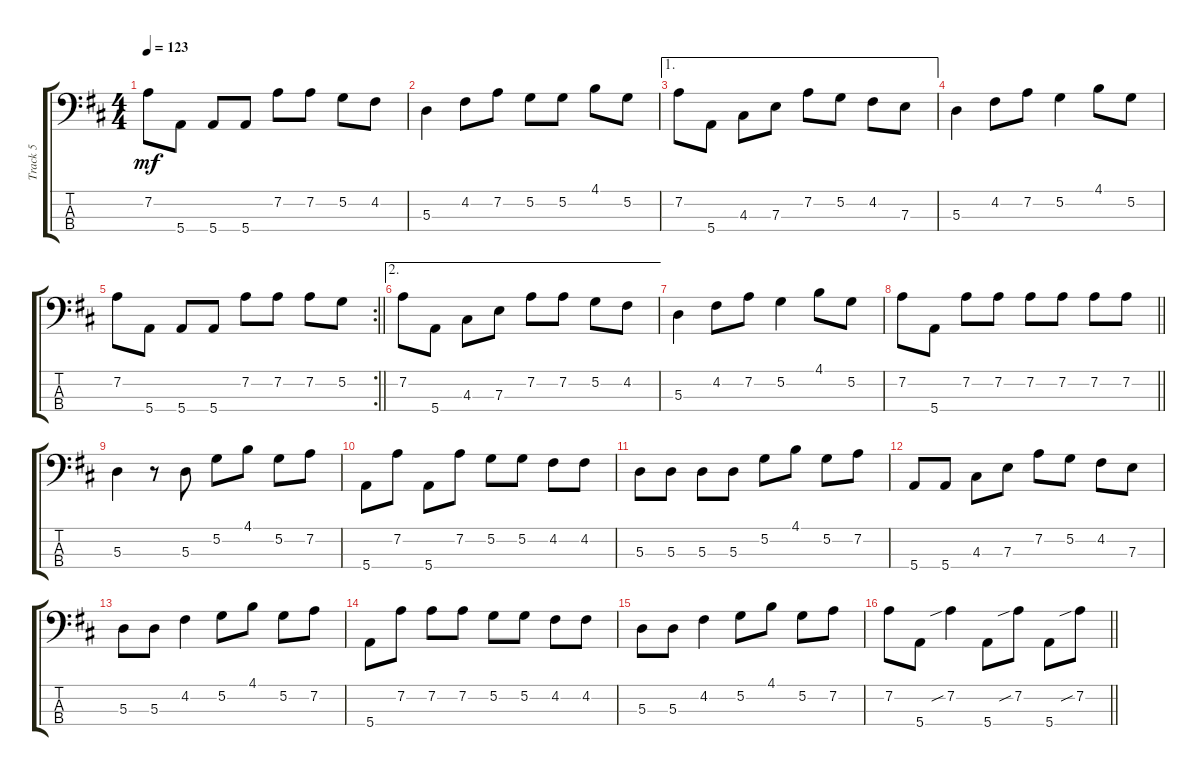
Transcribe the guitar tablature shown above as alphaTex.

\track ("Track 5" "Track 5") {instrument electricbassfinger}
\staff {score tabs}
\tuning (G2 D2 A1 E1) {hide}
\ts (4 4)
\tempo 123
\clef f4
\ks d
7.2.8{dy mf} 5.4.8 5.4.8 5.4.8 7.2.8 7.2.8 5.2.8 4.2.8 |
5.3.4 4.2.8 7.2.8 5.2.8 5.2.8 4.1.8 5.2.8 |
\ae 1
7.2.8 5.4.8 4.3.8 7.3.8 7.2.8 5.2.8 4.2.8 7.3.8 |
5.3.4 4.2.8 7.2.8 5.2.4 4.1.8 5.2.8 |
\rc 2
\barLineRight lightlight
7.2.8 5.4.8 5.4.8 5.4.8 7.2.8 7.2.8 7.2.8 5.2.8 |
\ae 2
7.2.8 5.4.8 4.3.8 7.3.8 7.2.8 7.2.8 5.2.8 4.2.8 |
5.3.4 4.2.8 7.2.8 5.2.4 4.1.8 5.2.8 |
\barLineRight lightlight
7.2.8 5.4.8 7.2.8 7.2.8 7.2.8 7.2.8 7.2.8 7.2.8 |
5.3.4 r.8 5.3.8 5.2.8 4.1.8 5.2.8 7.2.8 |
5.4.8 7.2.8 5.4.8 7.2.8 5.2.8 5.2.8 4.2.8 4.2.8 |
5.3.8 5.3.8 5.3.8 5.3.8 5.2.8 4.1.8 5.2.8 7.2.8 |
5.4.8 5.4.8 4.3.8 7.3.8 7.2.8 5.2.8 4.2.8 7.3.8 |
5.3.8 5.3.8 4.2.4 5.2.8 4.1.8 5.2.8 7.2.8 |
5.4.8 7.2.8 7.2.8 7.2.8 5.2.8 5.2.8 4.2.8 4.2.8 |
5.3.8 5.3.8 4.2.4 5.2.8 4.1.8 5.2.8 7.2.8 |
\barLineRight lightlight
7.2.8 5.4.8 7.2{sib}.4 5.4.8 7.2{sib}.8 5.4.8 7.2{sib}.8
